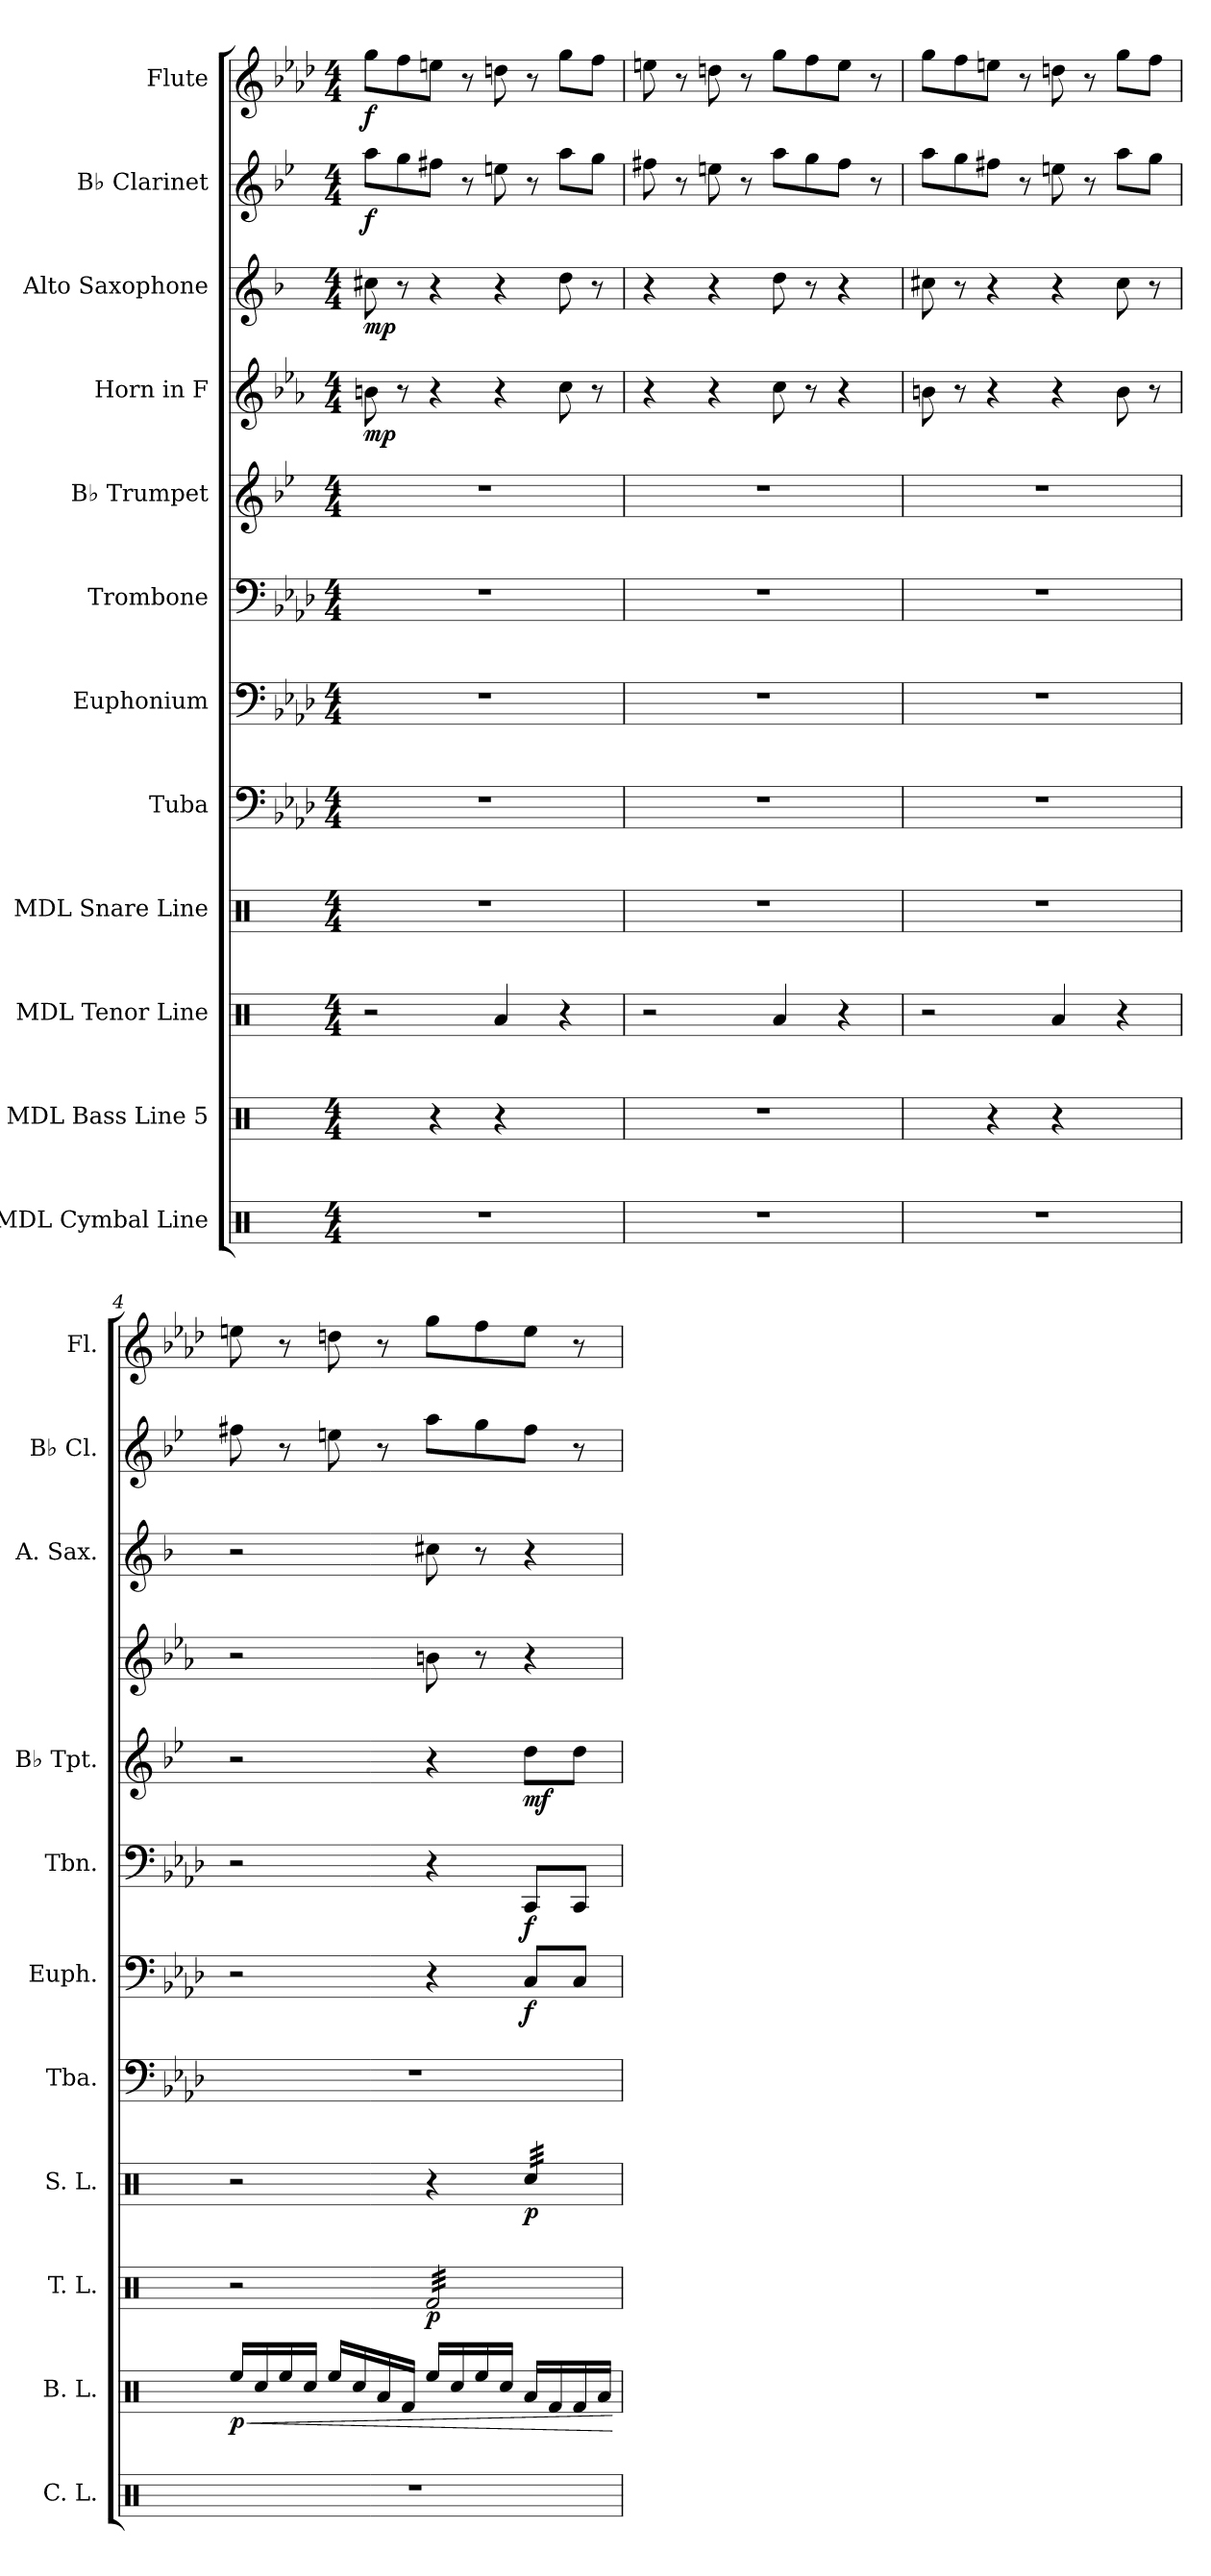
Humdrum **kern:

**kern	**kern	**dynam	**kern	**dynam	**kern	**dynam	**kern	**kern	**dynam	**kern	**dynam	**kern	**dynam	**kern	**dynam	**kern	**dynam	**kern	**dynam	**kern	**dynam
*part12	*part11	*part11	*part10	*part10	*part9	*part9	*part8	*part7	*part7	*part6	*part6	*part5	*part5	*part4	*part4	*part3	*part3	*part2	*part2	*part1	*part1
*staff12	*staff11	*staff11	*staff10	*staff10	*staff9	*staff9	*staff8	*staff7	*staff7	*staff6	*staff6	*staff5	*staff5	*staff4	*staff4	*staff3	*staff3	*staff2	*staff2	*staff1	*staff1
*I"MDL Cymbal Line	*I"MDL Bass Line 5	*	*I"MDL Tenor Line	*	*I"MDL Snare Line	*	*I"Tuba	*I"Euphonium	*	*I"Trombone	*	*I"B♭ Trumpet	*	*I"Horn in F	*	*I"Alto Saxophone	*	*I"B♭ Clarinet	*	*I"Flute	*
*I'C. L.	*I'B. L.	*	*I'T. L.	*	*I'S. L.	*	*I'Tba.	*I'Euph.	*	*I'Tbn.	*	*I'B♭ Tpt.	*	*	*	*I'A. Sax.	*	*I'B♭ Cl.	*	*I'Fl.	*
*clefX	*clefX	*	*clefX	*	*clefX	*	*clefF4	*clefF4	*	*clefF4	*	*clefG2	*	*clefG2	*	*clefG2	*	*clefG2	*	*clefG2	*
*	*	*	*	*	*	*	*	*	*	*	*	*ITrd1c2	*	*ITrd4c7	*	*ITrd5c9	*	*ITrd1c2	*	*	*
*k[]	*k[]	*	*k[]	*	*k[]	*	*k[b-e-a-d-]	*k[b-e-a-d-]	*	*k[b-e-a-d-]	*	*k[b-e-a-d-]	*	*k[b-e-a-d-]	*	*k[b-e-a-d-]	*	*k[b-e-a-d-]	*	*k[b-e-a-d-]	*
*M4/4	*M4/4	*	*M4/4	*	*M4/4	*	*M4/4	*M4/4	*	*M4/4	*	*M4/4	*	*M4/4	*	*M4/4	*	*M4/4	*	*M4/4	*
*MM146	*MM146	*	*MM146	*	*MM146	*	*MM146	*MM146	*	*MM146	*	*MM146	*	*MM146	*	*MM146	*	*MM146	*	*MM146	*
=1	=1	=1	=1	=1	=1	=1	=1	=1	=1	=1	=1	=1	=1	=1	=1	=1	=1	=1	=1	=1	=1
!	!	!	!	!	!	!	!	!	!	!	!	!	!	!	!LO:DY:b	!	!LO:DY:b	!	!LO:DY:b	!	!LO:DY:b
1r	4R/	.	2r	.	1r	.	1r	1r	.	1r	.	1r	.	8en\	mp	8en\	mp	8gg\L	f	8gg\L	f
.	.	.	.	.	.	.	.	.	.	.	.	.	.	8r	.	8r	.	8ff\	.	8ff\	.
.	4r	.	.	.	.	.	.	.	.	.	.	.	.	4r	.	4r	.	8een\J	.	8een\J	.
.	.	.	.	.	.	.	.	.	.	.	.	.	.	.	.	.	.	8r	.	8r	.
.	4r	.	4Ra/	.	.	.	.	.	.	.	.	.	.	4r	.	4r	.	8ddn\	.	8ddn\	.
.	.	.	.	.	.	.	.	.	.	.	.	.	.	.	.	.	.	8r	.	8r	.
.	4R/	.	4r	.	.	.	.	.	.	.	.	.	.	8f\	.	8f\	.	8gg\L	.	8gg\L	.
.	.	.	.	.	.	.	.	.	.	.	.	.	.	8r	.	8r	.	8ff\J	.	8ff\J	.
=2	=2	=2	=2	=2	=2	=2	=2	=2	=2	=2	=2	=2	=2	=2	=2	=2	=2	=2	=2	=2	=2
1r	1r	.	2r	.	1r	.	1r	1r	.	1r	.	1r	.	4r	.	4r	.	8een\	.	8een\	.
.	.	.	.	.	.	.	.	.	.	.	.	.	.	.	.	.	.	8r	.	8r	.
.	.	.	.	.	.	.	.	.	.	.	.	.	.	4r	.	4r	.	8ddn\	.	8ddn\	.
.	.	.	.	.	.	.	.	.	.	.	.	.	.	.	.	.	.	8r	.	8r	.
.	.	.	4Ra/	.	.	.	.	.	.	.	.	.	.	8f\	.	8f\	.	8gg\L	.	8gg\L	.
.	.	.	.	.	.	.	.	.	.	.	.	.	.	8r	.	8r	.	8ff\	.	8ff\	.
.	.	.	4r	.	.	.	.	.	.	.	.	.	.	4r	.	4r	.	8ee\J	.	8ee\J	.
.	.	.	.	.	.	.	.	.	.	.	.	.	.	.	.	.	.	8r	.	8r	.
=3	=3	=3	=3	=3	=3	=3	=3	=3	=3	=3	=3	=3	=3	=3	=3	=3	=3	=3	=3	=3	=3
1r	4R/	.	2r	.	1r	.	1r	1r	.	1r	.	1r	.	8en\	.	8en\	.	8gg\L	.	8gg\L	.
.	.	.	.	.	.	.	.	.	.	.	.	.	.	8r	.	8r	.	8ff\	.	8ff\	.
.	4r	.	.	.	.	.	.	.	.	.	.	.	.	4r	.	4r	.	8een\J	.	8een\J	.
.	.	.	.	.	.	.	.	.	.	.	.	.	.	.	.	.	.	8r	.	8r	.
.	4r	.	4Ra/	.	.	.	.	.	.	.	.	.	.	4r	.	4r	.	8ddn\	.	8ddn\	.
.	.	.	.	.	.	.	.	.	.	.	.	.	.	.	.	.	.	8r	.	8r	.
.	4R/	.	4r	.	.	.	.	.	.	.	.	.	.	8e\	.	8e\	.	8gg\L	.	8gg\L	.
.	.	.	.	.	.	.	.	.	.	.	.	.	.	8r	.	8r	.	8ff\J	.	8ff\J	.
!!LO:PB:g=z
=4	=4	=4	=4	=4	=4	=4	=4	=4	=4	=4	=4	=4	=4	=4	=4	=4	=4	=4	=4	=4	=4
!	!	!LO:HP:b	!	!	!	!	!	!	!	!	!	!	!	!	!	!	!	!	!	!	!
!	!	!LO:DY:n=1:b	!	!	!	!	!	!	!	!	!	!	!	!	!	!	!	!	!	!	!
1r	16Ree/LL	< p	2r	.	2r	.	1r	2r	.	2r	.	2r	.	2r	.	2r	.	8een\	.	8een\	.
.	16Rcc/	.	.	.	.	.	.	.	.	.	.	.	.	.	.	.	.	.	.	.	.
.	16Ree/	.	.	.	.	.	.	.	.	.	.	.	.	.	.	.	.	8r	.	8r	.
.	16Rcc/JJ	.	.	.	.	.	.	.	.	.	.	.	.	.	.	.	.	.	.	.	.
.	16Ree/LL	.	.	.	.	.	.	.	.	.	.	.	.	.	.	.	.	8ddn\	.	8ddn\	.
.	16Rcc/	.	.	.	.	.	.	.	.	.	.	.	.	.	.	.	.	.	.	.	.
.	16Ra/	.	.	.	.	.	.	.	.	.	.	.	.	.	.	.	.	8r	.	8r	.
.	16Rf/JJ	.	.	.	.	.	.	.	.	.	.	.	.	.	.	.	.	.	.	.	.
!	!	!	!	!LO:DY:b	!	!	!	!	!	!	!	!	!	!	!	!	!	!	!	!	!
*	*	*	*tremolo	*	*	*	*	*	*	*	*	*	*	*	*	*	*	*	*	*	*
.	16Ree/LL	.	32Rf/LLL	p	4r	.	.	4r	.	4r	.	4r	.	8en\	.	8en\	.	8gg\L	.	8gg\L	.
.	.	.	32Rf/	.	.	.	.	.	.	.	.	.	.	.	.	.	.	.	.	.	.
.	16Rcc/	.	32Rf/	.	.	.	.	.	.	.	.	.	.	.	.	.	.	.	.	.	.
.	.	.	32Rf/	.	.	.	.	.	.	.	.	.	.	.	.	.	.	.	.	.	.
.	16Ree/	.	32Rf/	.	.	.	.	.	.	.	.	.	.	8r	.	8r	.	8ff\	.	8ff\	.
.	.	.	32Rf/	.	.	.	.	.	.	.	.	.	.	.	.	.	.	.	.	.	.
.	16Rcc/JJ	.	32Rf/	.	.	.	.	.	.	.	.	.	.	.	.	.	.	.	.	.	.
.	.	.	32Rf/	.	.	.	.	.	.	.	.	.	.	.	.	.	.	.	.	.	.
!	!	!	!	!	!	!LO:DY:b	!	!	!LO:DY:b	!	!LO:DY:b	!	!LO:DY:b	!	!	!	!	!	!	!	!
*	*	*	*	*	*tremolo	*	*	*	*	*	*	*	*	*	*	*	*	*	*	*	*
.	16Ra/LL	.	32Rf/	.	32Rcc/LLL	p	.	8C/L	f	8CC/L	f	8cc\L	mf	4r	.	4r	.	8ee\J	.	8ee\J	.
.	.	.	32Rf/	.	32Rcc/	.	.	.	.	.	.	.	.	.	.	.	.	.	.	.	.
.	16Rf/	.	32Rf/	.	32Rcc/	.	.	.	.	.	.	.	.	.	.	.	.	.	.	.	.
.	.	.	32Rf/	.	32Rcc/	.	.	.	.	.	.	.	.	.	.	.	.	.	.	.	.
.	16Rf/	.	32Rf/	.	32Rcc/	.	.	8C/J	.	8CC/J	.	8cc\J	.	.	.	.	.	8r	.	8r	.
.	.	.	32Rf/	.	32Rcc/	.	.	.	.	.	.	.	.	.	.	.	.	.	.	.	.
.	16Ra/JJ	.	32Rf/	.	32Rcc/	.	.	.	.	.	.	.	.	.	.	.	.	.	.	.	.
.	.	.	32Rf/JJJ	.	32Rcc/JJJ	.	.	.	.	.	.	.	.	.	.	.	.	.	.	.	.
*	*	*	*	*	*Xtremolo	*	*	*	*	*	*	*	*	*	*	*	*	*	*	*	*
*	*	*	*Xtremolo	*	*	*	*	*	*	*	*	*	*	*	*	*	*	*	*	*	*
.	.	[	.	.	.	.	.	.	.	.	.	.	.	.	.	.	.	.	.	.	.
=	=	=	=	=	=	=	=	=	=	=	=	=	=	=	=	=	=	=	=	=	=
*-	*-	*-	*-	*-	*-	*-	*-	*-	*-	*-	*-	*-	*-	*-	*-	*-	*-	*-	*-	*-	*-
